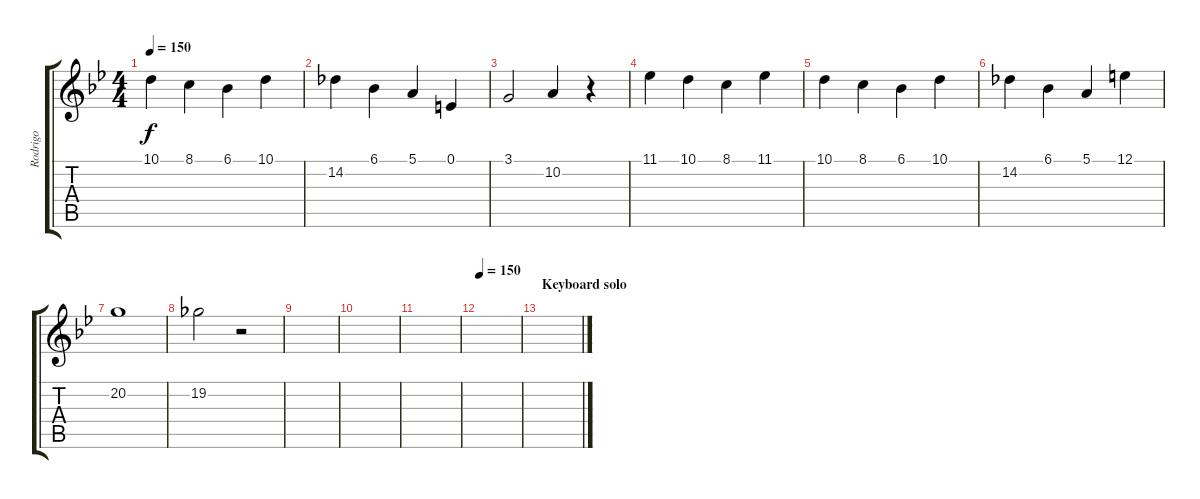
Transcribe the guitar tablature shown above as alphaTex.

\track ("Rodrigo" "Rodrigo") {instrument synthvoice}
\staff {score tabs}
\tuning (E4 B3 G3 D3 A2 E2) {hide}
\ts (4 4)
\tempo 150
\clef g2
\ks gminor
10.1.4{dy f} 8.1.4 6.1.4 10.1.4 |
14.2.4 6.1.4 5.1.4 0.1.4 |
3.1.2 10.2.4 r.4 |
11.1.4 10.1.4 8.1.4 11.1.4 |
10.1.4 8.1.4 6.1.4 10.1.4 |
14.2.4 6.1.4 5.1.4 12.1.4 |
20.2.1 |
19.2.2 r.2 |
|
|
|
\tempo 150
|
\section ("" "Keyboard solo")
